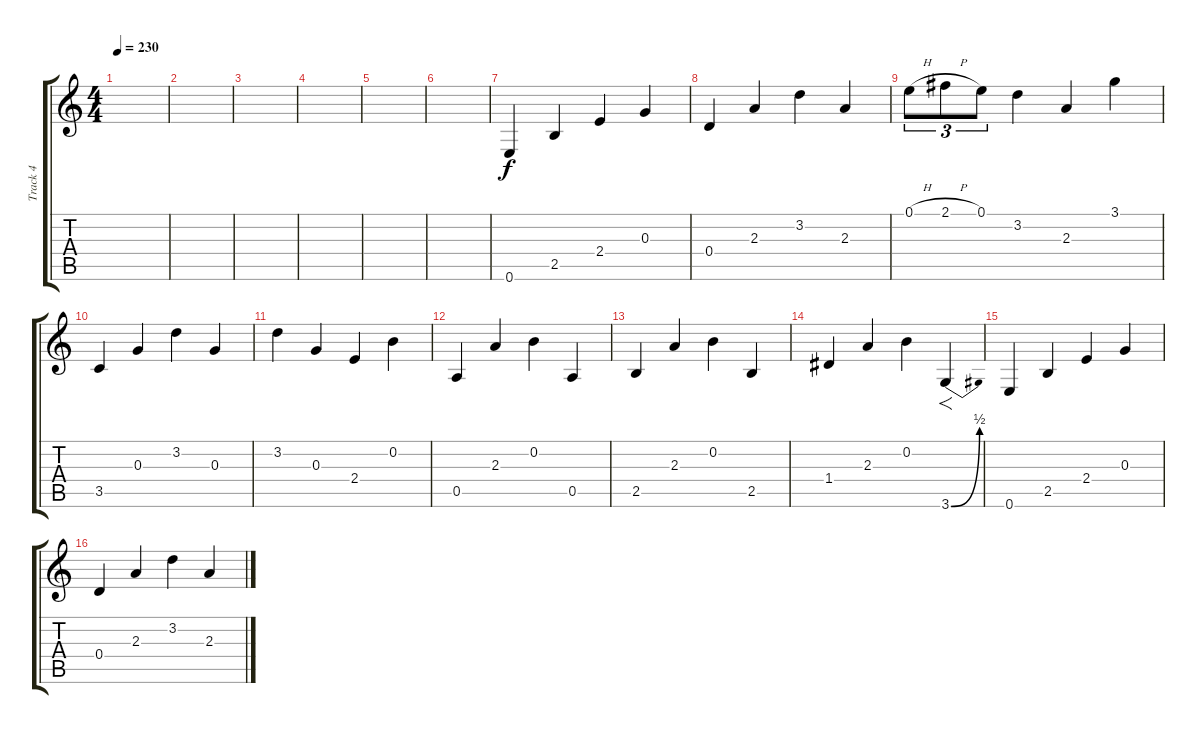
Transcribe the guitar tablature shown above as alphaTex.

\track ("Track 4" "Track 4") {instrument electricguitarclean}
\staff {score tabs}
\tuning (E4 B3 G3 D3 A2 E2) {hide}
\ts (4 4)
\tempo 230
\clef g2
\ks c
|
|
|
|
|
|
0.6.4 2.5.4 2.4.4 0.3.4 |
0.4.4 2.3.4 3.2.4 2.3.4 |
0.1{h}.8{tu (3 2)} 2.1{h}.8{tu (3 2)} 0.1.8{tu (3 2)} 3.2.4 2.3.4 3.1.4 |
3.5.4 0.3.4 3.2.4 0.3.4 |
3.2.4 0.3.4 2.4.4 0.2.4 |
0.5.4 2.3.4 0.2.4 0.5.4 |
2.5.4 2.3.4 0.2.4 2.5.4 |
1.4.4 2.3.4 0.2.4 3.6{be (bend 0 0 60 2)}.4{f} |
0.6.4 2.5.4 2.4.4 0.3.4 |
0.4.4 2.3.4 3.2.4 2.3.4
